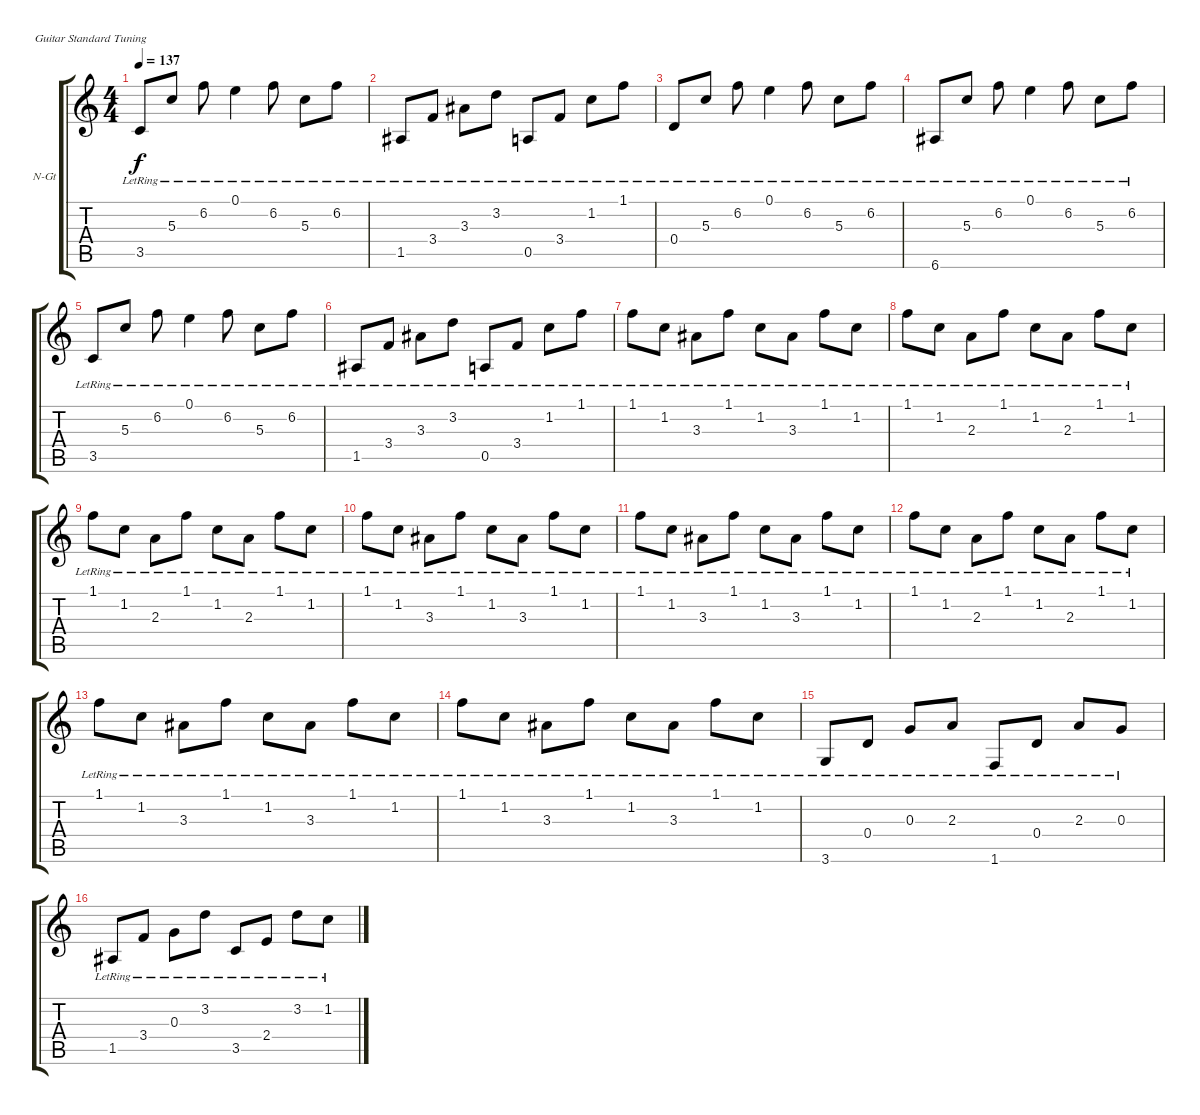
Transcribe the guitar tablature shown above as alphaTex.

\defaultSystemsLayout 4
\bracketExtendMode groupsimilarinstruments
\firstSystemTrackNameOrientation horizontal
\otherSystemsTrackNameOrientation horizontal
\track ("Nylon Guitar" "N-Gt") {instrument acousticguitarnylon}
\staff {score tabs}
\tuning (E4 B3 G3 D3 A2 E2)
\ts (4 4)
\tempo 137
\clef g2
\ks c
3.5{lr}.8{dy f} 5.3{lr}.8 6.2{lr}.8 0.1{lr}.4 6.2{lr}.8 5.3{lr}.8 6.2{lr}.8 |
1.5{lr}.8 3.4{lr}.8 3.3{lr}.8 3.2{lr}.8 0.5{lr}.8 3.4{lr}.8 1.2{lr}.8 1.1{lr}.8 |
0.4{lr}.8 5.3{lr}.8 6.2{lr}.8 0.1{lr}.4 6.2{lr}.8 5.3{lr}.8 6.2{lr}.8 |
6.6{lr}.8 5.3{lr}.8 6.2{lr}.8 0.1{lr}.4 6.2{lr}.8 5.3{lr}.8 6.2{lr}.8 |
3.5{lr}.8 5.3{lr}.8 6.2{lr}.8 0.1{lr}.4 6.2{lr}.8 5.3{lr}.8 6.2{lr}.8 |
1.5{lr}.8 3.4{lr}.8 3.3{lr}.8 3.2{lr}.8 0.5{lr}.8 3.4{lr}.8 1.2{lr}.8 1.1{lr}.8 |
1.1{lr}.8 1.2{lr}.8 3.3{lr}.8 1.1{lr}.8 1.2{lr}.8 3.3{lr}.8 1.1{lr}.8 1.2{lr}.8 |
1.1{lr}.8 1.2{lr}.8 2.3{lr}.8 1.1{lr}.8 1.2{lr}.8 2.3{lr}.8 1.1{lr}.8 1.2{lr}.8 |
1.1{lr}.8 1.2{lr}.8 2.3{lr}.8 1.1{lr}.8 1.2{lr}.8 2.3{lr}.8 1.1{lr}.8 1.2{lr}.8 |
1.1{lr}.8 1.2{lr}.8 3.3{lr}.8 1.1{lr}.8 1.2{lr}.8 3.3{lr}.8 1.1{lr}.8 1.2{lr}.8 |
1.1{lr}.8 1.2{lr}.8 3.3{lr}.8 1.1{lr}.8 1.2{lr}.8 3.3{lr}.8 1.1{lr}.8 1.2{lr}.8 |
1.1{lr}.8 1.2{lr}.8 2.3{lr}.8 1.1{lr}.8 1.2{lr}.8 2.3{lr}.8 1.1{lr}.8 1.2{lr}.8 |
1.1{lr}.8 1.2{lr}.8 3.3{lr}.8 1.1{lr}.8 1.2{lr}.8 3.3{lr}.8 1.1{lr}.8 1.2{lr}.8 |
1.1{lr}.8 1.2{lr}.8 3.3{lr}.8 1.1{lr}.8 1.2{lr}.8 3.3{lr}.8 1.1{lr}.8 1.2{lr}.8 |
3.6{lr}.8 0.4{lr}.8 0.3{lr}.8 2.3{lr}.8 1.6{lr}.8 0.4{lr}.8 2.3{lr}.8 0.3{lr}.8 |
1.5{lr}.8 3.4{lr}.8 0.3{lr}.8 3.2{lr}.8 3.5{lr}.8 2.4{lr}.8 3.2{lr}.8 1.2{lr}.8
